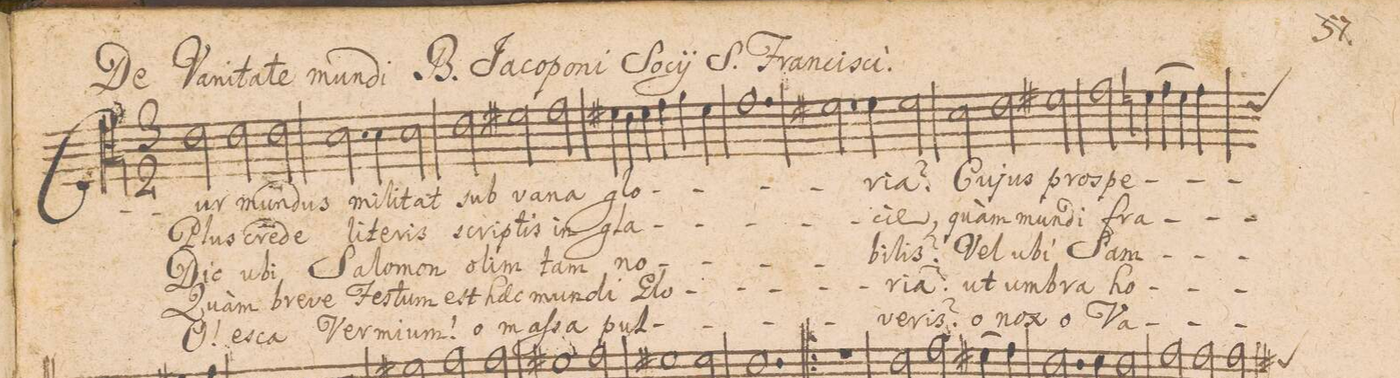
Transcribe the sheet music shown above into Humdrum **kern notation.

**kern	**text	**text	**text	**text	**text
*I"ALTVS.	*	*	*	*	*
*clefC3	*	*	*	*	*
*k[]	*	*	*	*	*
*M3/2	*	*	*	*	*
2e\	Cur	Plus	Dic	Quam	O!
2e\	mun-	cre-	u-	bre-	es-
2e\	-dus	-de	-bi	-ve	-ca
=2	=2	=2	=2	=2	=2
2.d\	mi-	li-	Sa-	Fe-	Ver-
4d\	-li-	-te-	-lo-	-stum	-mi-
2d\	-tat	-ris	-mon	est	-um!
=3	=3	=3	=3	=3	=3
2e\	sub	scri-	o-	haec	o
2f#X\	va-	-ptis	-lim	mun-	maſ-
2g\	-na	in	tam	-di	-sa
=4	=4	=4	=4	=4	=4
4f#X\	glo-	gla-	no-	Glo-	pul-
4e\	.	.	.	.	.
4f#\	.	.	.	.	.
4g\	.	.	.	.	.
4a\	.	.	.	.	.
4f#\	.	.	.	.	.
=5	=5	=5	=5	=5	=5
1.g	.	.	.	.	.
=6	=6	=6	=6	=6	=6
2.f#X\	.	.	.	.	.
4f#\	-ri-	-ci-	-bi-	-ri-	-ve-
2f#\	-a?	-e,	-lis?	-a?	-ris!
=7	=7	=7	=7	=7	=7
2d\	Cu-	quàm	Vel	ut	o
2e\	-jus	mun-	u-	um-	nox
2f#X\	pros-	-di	-bi	-bra	o
=8	=8	=8	=8	=8	=8
2g\	-pe-	fra-	Sam-	ho-	Va-
(4fn\	.	.	.	.	.
4g\	.	.	.	.	.
4f\	.	.	.	.	.
*custos:e	*	*	*	*	*
4g\)	.	.	.	.	.
*-	*-	*-	*-	*-	*-
